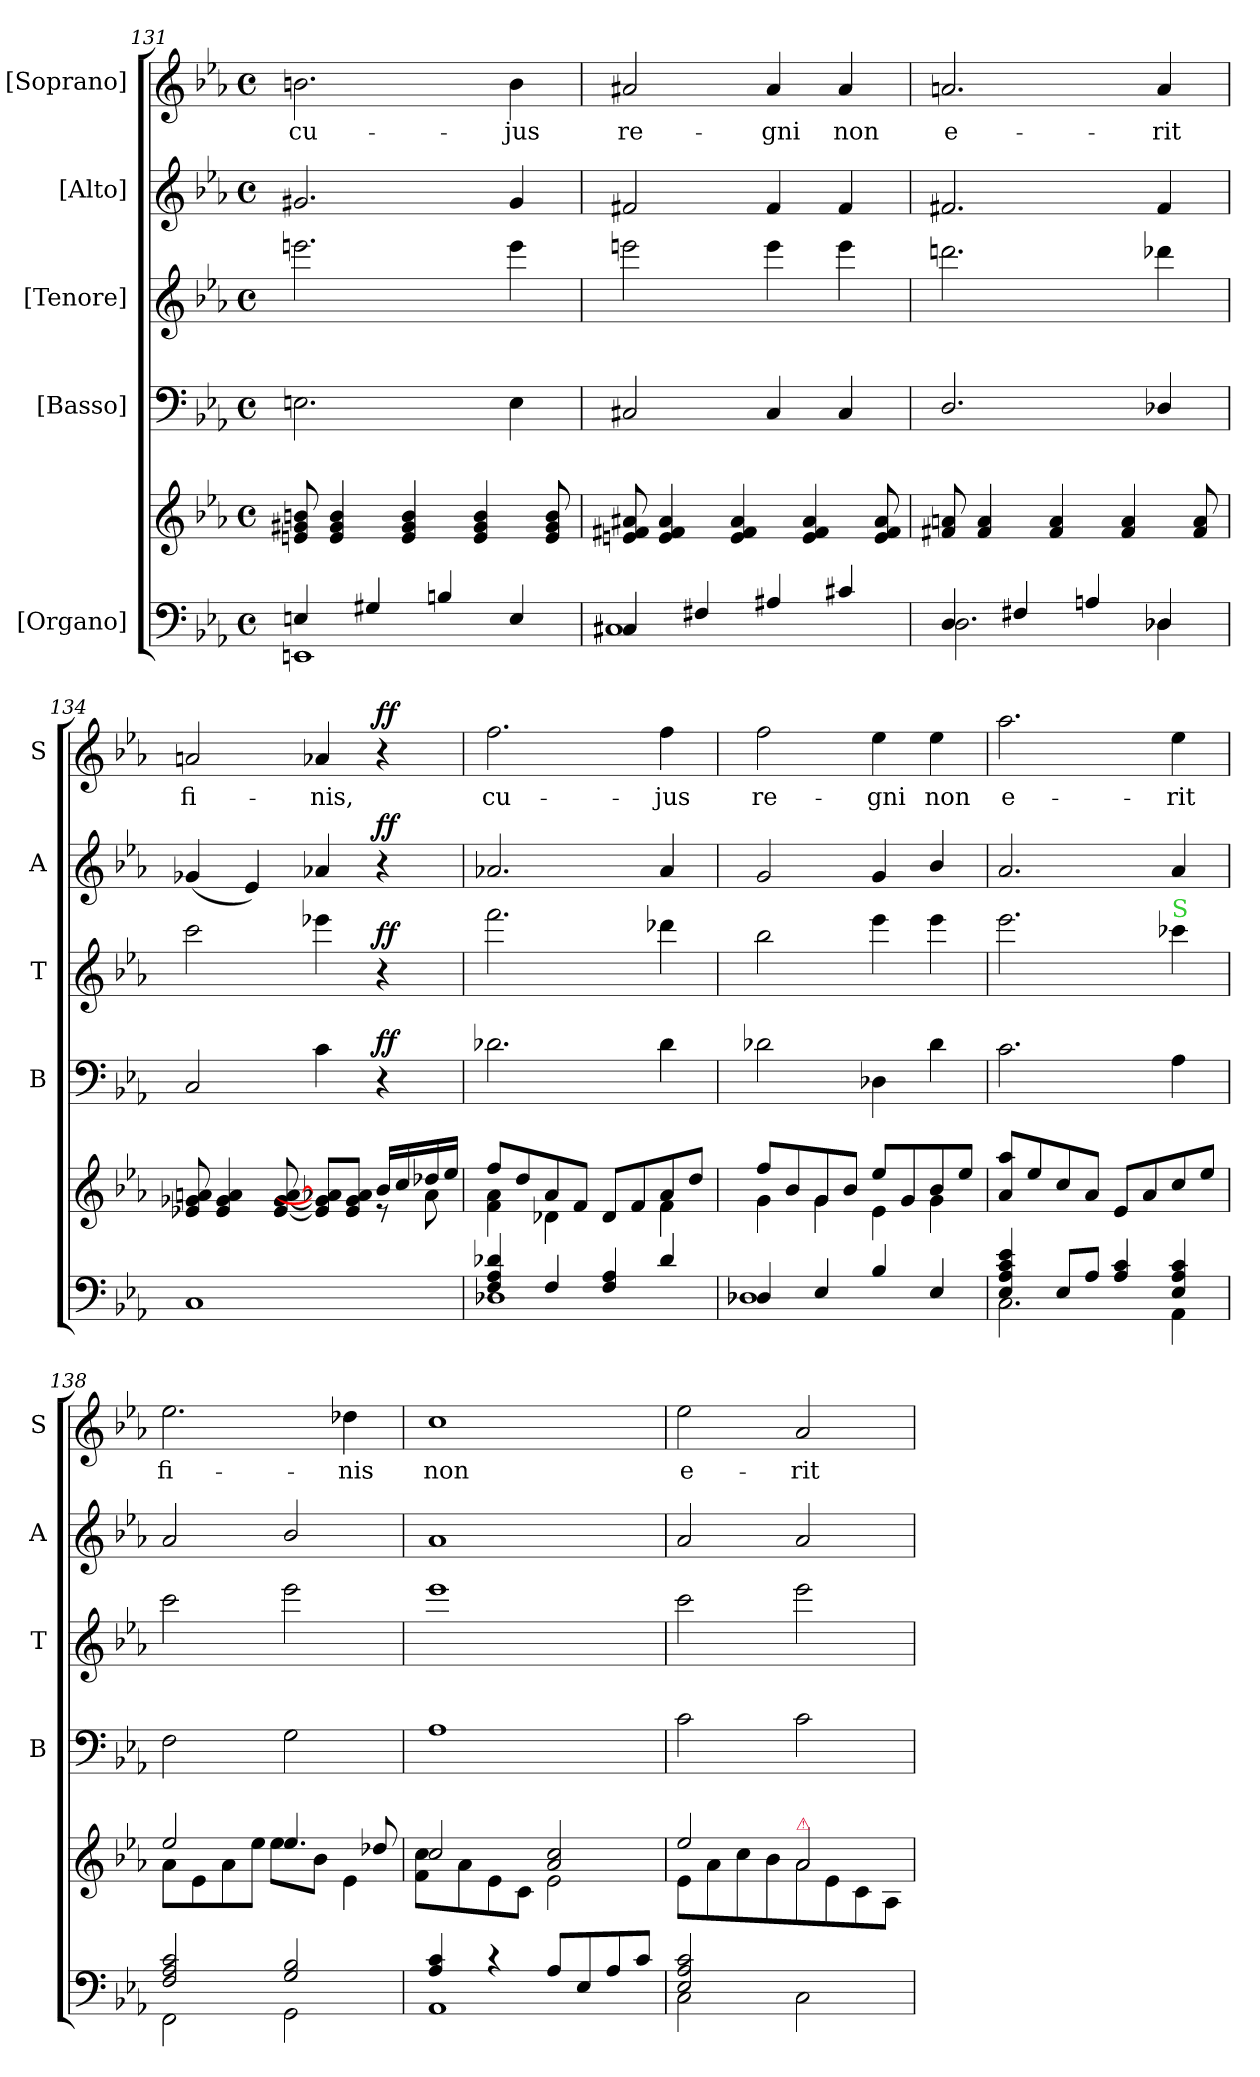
**kern	**kern	**kern	**dynam	**kern	**dynam	**kern	**dynam	**kern	**text	**dynam
*part5	*part5	*part4	*part4	*part3	*part3	*part2	*part2	*part1	*part1	*part1
*staff6	*staff5	*staff4	*staff4	*staff3	*staff3	*staff2	*staff2	*staff1	*staff1	*staff1
*I"[Organo]	*	*I"[Basso]	*	*I"[Tenore]	*	*I"[Alto]	*	*I"[Soprano]	*	*
*	*	*I'B	*	*I'T	*	*I'A	*	*I'S	*	*
*clefF4	*clefG2	*clefF4	*	*clefG2	*	*clefG2	*	*clefG2	*	*
*	*	*	*	*ITrd7c12	*	*	*	*	*	*
*k[b-e-a-]	*k[b-e-a-]	*k[b-e-a-]	*	*k[b-e-a-]	*	*k[b-e-a-]	*	*k[b-e-a-]	*	*
*M4/4	*M4/4	*M4/4	*	*M4/4	*	*M4/4	*	*M4/4	*	*
*met(c)	*met(c)	*met(c)	*	*met(c)	*	*met(c)	*	*met(c)	*	*
=131	=131	=131	=131	=131	=131	=131	=131	=131	=131	=131
*^	*	*	*	*	*	*	*	*	*	*
4En/	1EEn	8en/ 8g#X/ 8bn/	2.En\	.	2.een\	.	2.g#X/	.	2.bn\	cu-	.
.	.	4e/ 4g#/ 4b/	.	.	.	.	.	.	.	.	.
4G#X/	.	.	.	.	.	.	.	.	.	.	.
.	.	4e/ 4g#/ 4b/	.	.	.	.	.	.	.	.	.
4Bn/	.	.	.	.	.	.	.	.	.	.	.
.	.	4e/ 4g#/ 4b/	.	.	.	.	.	.	.	.	.
4E/	.	.	4E\	.	4ee\	.	4g#/	.	4b\	-jus	.
.	.	8e/ 8g#/ 8b/	.	.	.	.	.	.	.	.	.
=132	=132	=132	=132	=132	=132	=132	=132	=132	=132	=132	=132
4C#X/	1C#X	8en/ 8f#X/ 8a#X/	2C#X/	.	2een\	.	2f#X/	.	2a#X/	re-	.
.	.	4e/ 4f#/ 4a#/	.	.	.	.	.	.	.	.	.
4F#X/	.	.	.	.	.	.	.	.	.	.	.
.	.	4e/ 4f#/ 4a#/	.	.	.	.	.	.	.	.	.
4A#X/	.	.	4C#/	.	4ee\	.	4f#/	.	4a#/	-gni	.
.	.	4e/ 4f#/ 4a#/	.	.	.	.	.	.	.	.	.
4c#X/	.	.	4C#/	.	4ee\	.	4f#/	.	4a#/	non	.
.	.	8e/ 8f#/ 8a#/	.	.	.	.	.	.	.	.	.
=133	=133	=133	=133	=133	=133	=133	=133	=133	=133	=133	=133
4D/	2.D\	8f#X/ 8an/	2.D/	.	2.ddn\	.	2.f#X/	.	2.an/	e-	.
.	.	4f#/ 4a/	.	.	.	.	.	.	.	.	.
4F#X/	.	.	.	.	.	.	.	.	.	.	.
.	.	4f#/ 4a/	.	.	.	.	.	.	.	.	.
4An/	.	.	.	.	.	.	.	.	.	.	.
.	.	4f#/ 4a/	.	.	.	.	.	.	.	.	.
4D-X/	4D-X\	.	4D-X/	.	4dd-X\	.	4f#/	.	4a/	-rit	.
.	.	8f#/ 8a/	.	.	.	.	.	.	.	.	.
*v	*v	*	*	*	*	*	*	*	*	*	*
=134	=134	=134	=134	=134	=134	=134	=134	=134	=134	=134
*	*^	*	*	*	*	*	*	*	*	*
1C	8e-X/ 8g-X/ 8an/	2ryy	2C/	.	2cci\	.	(4g-X/	.	2an/	fi-	.
.	4e-/ 4g-/ 4a/	.	.	.	.	.	.	.	.	.	.
.	.	.	.	.	.	.	4e-/)	.	.	.	.
.	[8e-/ [8g-/ [8a/	.	.	.	.	.	.	.	.	.	.
.	8e-]/ 8g-]/ 8a-X]/L	4ryy	4c\	.	4ee-X\	.	4a-X/	.	4a-X/	-nis,	.
.	8e-/ 8g-/ 8a-/J	.	.	.	.	.	.	.	.	.	.
!	!	!	!	!LO:DY:a	!	!LO:DY:a	!	!LO:DY:a	!	!	!LO:DY:a
.	16b-/LL	8r	4r	ff	4r	ff	4r	ff	4r	.	ff
.	16cc/	.	.	.	.	.	.	.	.	.	.
.	16dd-X/	8a-\	.	.	.	.	.	.	.	.	.
.	16ee-/JJ	.	.	.	.	.	.	.	.	.	.
=135	=135	=135	=135	=135	=135	=135	=135	=135	=135	=135	=135
*^	*	*	*	*	*	*	*	*	*	*	*
4F/ 4A-/ 4d-X/	1D-X	8ff/L	4f\ 4a-\	2.d-X\	.	2.ff\	.	2.a-X/	.	2.ff\	cu-	.
.	.	8dd/	.	.	.	.	.	.	.	.	.	.
4F/	.	8a-/	4d-X\	.	.	.	.	.	.	.	.	.
.	.	8f/J	.	.	.	.	.	.	.	.	.	.
4F/ 4A-/	.	8d-/L	4ryy	.	.	.	.	.	.	.	.	.
.	.	8f/	.	.	.	.	.	.	.	.	.	.
4d-/	.	8a-/	4f\	4d-\	.	4dd-X\	.	4a-/	.	4ff\	-jus	.
.	.	8dd/J	.	.	.	.	.	.	.	.	.	.
=136	=136	=136	=136	=136	=136	=136	=136	=136	=136	=136	=136	=136
4D-X/	1D-X	8ff/L	4g\	2d-X\	.	2b-\	.	2g/	.	2ff\	re-	.
.	.	8b-/	.	.	.	.	.	.	.	.	.	.
4E-/	.	8g/	4g\	.	.	.	.	.	.	.	.	.
.	.	8b-/J	.	.	.	.	.	.	.	.	.	.
4B-/	.	8ee-/L	4e-\	4D-X\	.	4ee-\	.	4g/	.	4ee-\	-gni	.
.	.	8g/	.	.	.	.	.	.	.	.	.	.
4E-/	.	8b-/	4g\	4d-\	.	4ee-\	.	4b-/	.	4ee-\	non	.
.	.	8ee-/J	.	.	.	.	.	.	.	.	.	.
*	*	*v	*v	*	*	*	*	*	*	*	*	*
=137	=137	=137	=137	=137	=137	=137	=137	=137	=137	=137	=137
4E-/ 4A-/ 4c/ 4e-/	2.C\	8a-/ 8aa-/L	2.c\	.	2.ee-\	.	2.a-/	.	2.aa-\	e-	.
.	.	8ee-/	.	.	.	.	.	.	.	.	.
8E-/L	.	8cc/	.	.	.	.	.	.	.	.	.
8A-/J	.	8a-/J	.	.	.	.	.	.	.	.	.
4A-/ 4c/	.	8e-/L	.	.	.	.	.	.	.	.	.
.	.	8a-/	.	.	.	.	.	.	.	.	.
!	!	!	!	!	!LO:TX:a:color=limegreen:t=S	!	!	!	!	!	!
4E-/ 4A-/ 4c/	4AA-\	8cc/	4A-\	.	4cc-X\	.	4a-/	.	4ee-\	-rit	.
.	.	8ee-/J	.	.	.	.	.	.	.	.	.
=138	=138	=138	=138	=138	=138	=138	=138	=138	=138	=138	=138
*	*	*^	*	*	*	*	*	*	*	*	*
2F/ 2A-/ 2c/	2FF\	2ee-/	8a-\L	2F\	.	2cc\	.	2a-/	.	2.ee-\	fi-	.
.	.	.	8e-\	.	.	.	.	.	.	.	.	.
.	.	.	8a-\	.	.	.	.	.	.	.	.	.
.	.	.	8ee-\J	.	.	.	.	.	.	.	.	.
2G/ 2B-/	2GG\	4.ee-/	8ee-\L	2G\	.	2ee-\	.	2b-/	.	.	.	.
.	.	.	8b-\J	.	.	.	.	.	.	.	.	.
.	.	.	4e-\	.	.	.	.	.	.	4dd-X\	-nis	.
.	.	8dd-X/	.	.	.	.	.	.	.	.	.	.
=139	=139	=139	=139	=139	=139	=139	=139	=139	=139	=139	=139	=139
4A-/ 4c/	1AA-	2cc/	8f\ 8cc\L	1A-	.	1ee-	.	1a-	.	1cc	non	.
.	.	.	8a-\	.	.	.	.	.	.	.	.	.
4r	.	.	8e-\	.	.	.	.	.	.	.	.	.
.	.	.	8c\J	.	.	.	.	.	.	.	.	.
8A-/L	.	2a-/ 2cc/	2e-\	.	.	.	.	.	.	.	.	.
8E-/	.	.	.	.	.	.	.	.	.	.	.	.
8A-/	.	.	.	.	.	.	.	.	.	.	.	.
8c/J	.	.	.	.	.	.	.	.	.	.	.	.
=140	=140	=140	=140	=140	=140	=140	=140	=140	=140	=140	=140	=140
2E-/ 2A-/ 2c/	2C\	2ee-/	8e-\L	2c\	.	2cc\	.	2a-/	.	2ee-\	e-	.
.	.	.	8a-\	.	.	.	.	.	.	.	.	.
.	.	.	8cc\	.	.	.	.	.	.	.	.	.
.	.	.	8b-\J	.	.	.	.	.	.	.	.	.
!	!	!LO:TX:a:color=crimson:t=⚠	!	!	!	!	!	!	!	!	!	!
!	!	!	!LO:N:vis=2	!	!	!	!	!	!	!	!	!
2ryy	2C\	2a-/	8a-\	2c\	.	2ee-\	.	2a-/	.	2a-/	-rit	.
.	.	.	8e-\	.	.	.	.	.	.	.	.	.
.	.	.	8c/	.	.	.	.	.	.	.	.	.
.	.	.	8A-/J	.	.	.	.	.	.	.	.	.
*v	*v	*	*	*	*	*	*	*	*	*	*	*
*	*v	*v	*	*	*	*	*	*	*	*	*
=	=	=	=	=	=	=	=	=	=	=
*-	*-	*-	*-	*-	*-	*-	*-	*-	*-	*-
